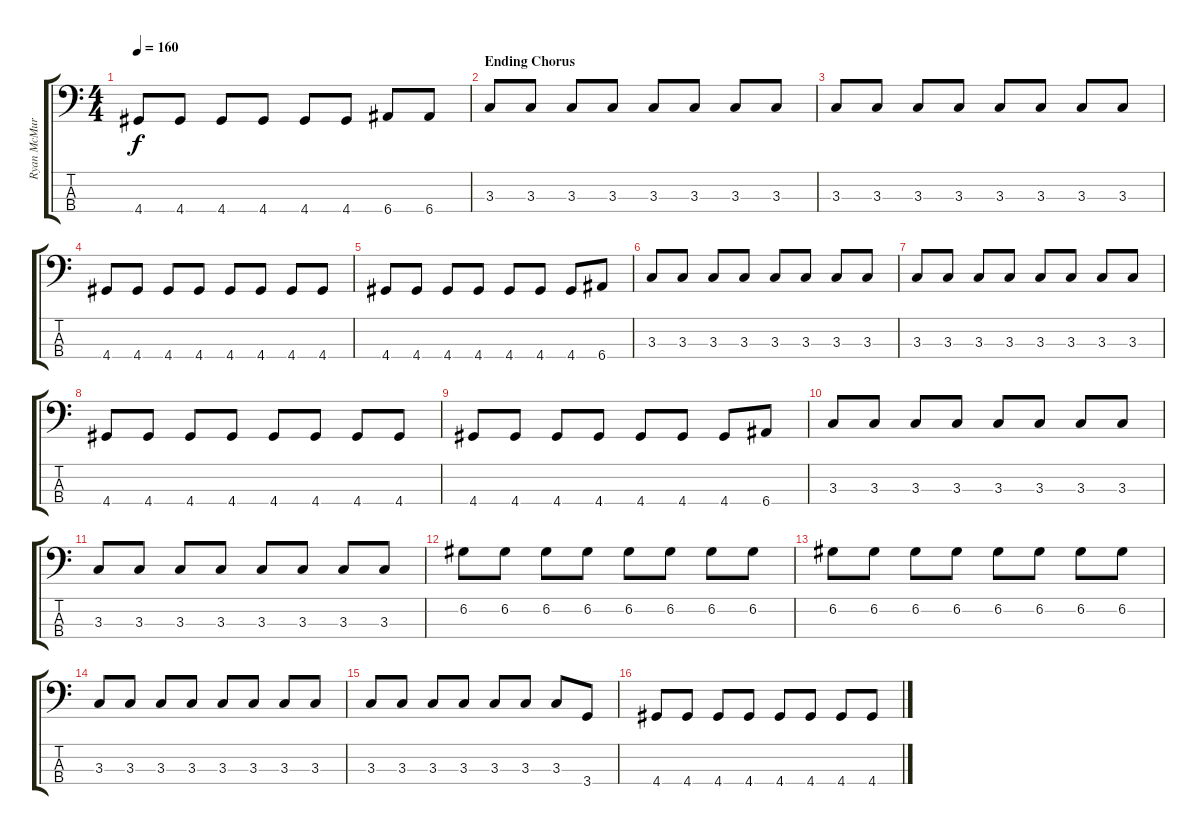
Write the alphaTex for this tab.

\track ("Ryan McMurray" "Ryan McMur") {instrument electricbassfinger}
\staff {score tabs}
\tuning (G2 D2 A1 E1) {hide}
\ts (4 4)
\tempo 160
\clef f4
\ks c
4.4.8{dy f} 4.4.8 4.4.8 4.4.8 4.4.8 4.4.8 6.4.8 6.4.8 |
\section ("" "Ending Chorus")
3.3.8 3.3.8 3.3.8 3.3.8 3.3.8 3.3.8 3.3.8 3.3.8 |
3.3.8 3.3.8 3.3.8 3.3.8 3.3.8 3.3.8 3.3.8 3.3.8 |
4.4.8 4.4.8 4.4.8 4.4.8 4.4.8 4.4.8 4.4.8 4.4.8 |
4.4.8 4.4.8 4.4.8 4.4.8 4.4.8 4.4.8 4.4.8 6.4.8 |
3.3.8 3.3.8 3.3.8 3.3.8 3.3.8 3.3.8 3.3.8 3.3.8 |
3.3.8 3.3.8 3.3.8 3.3.8 3.3.8 3.3.8 3.3.8 3.3.8 |
4.4.8 4.4.8 4.4.8 4.4.8 4.4.8 4.4.8 4.4.8 4.4.8 |
4.4.8 4.4.8 4.4.8 4.4.8 4.4.8 4.4.8 4.4.8 6.4.8 |
3.3.8 3.3.8 3.3.8 3.3.8 3.3.8 3.3.8 3.3.8 3.3.8 |
3.3.8 3.3.8 3.3.8 3.3.8 3.3.8 3.3.8 3.3.8 3.3.8 |
6.2.8 6.2.8 6.2.8 6.2.8 6.2.8 6.2.8 6.2.8 6.2.8 |
6.2.8 6.2.8 6.2.8 6.2.8 6.2.8 6.2.8 6.2.8 6.2.8 |
3.3.8 3.3.8 3.3.8 3.3.8 3.3.8 3.3.8 3.3.8 3.3.8 |
3.3.8 3.3.8 3.3.8 3.3.8 3.3.8 3.3.8 3.3.8 3.4.8 |
4.4.8 4.4.8 4.4.8 4.4.8 4.4.8 4.4.8 4.4.8 4.4.8
